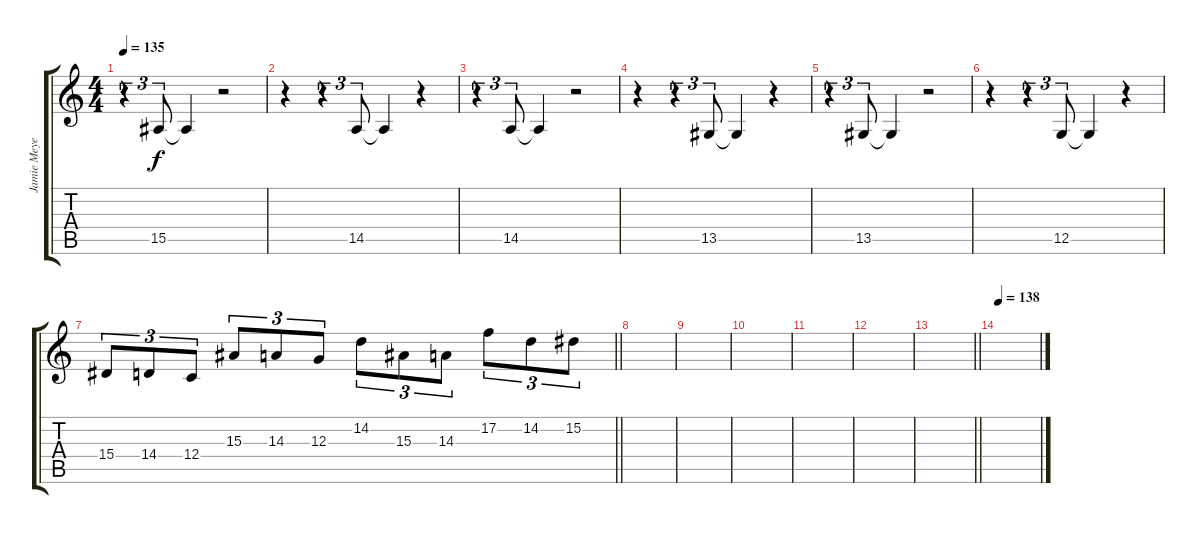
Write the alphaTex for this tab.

\track ("Jamie Meyer" "Jamie Meye") {instrument stringensemble2}
\staff {score tabs}
\tuning (E4 C4 G3 C3 G2 C2) {hide}
\ts (4 4)
\tempo 135
\clef g2
\ks c
r.4{tu (3 2) dy f} 15.5.8{tu (3 2)} 15.5{t}.4 r.2 |
r.4 r.4{tu (3 2)} 14.5.8{tu (3 2)} 14.5{t}.4 r.4 |
r.4{tu (3 2)} 14.5.8{tu (3 2)} 14.5{t}.4 r.2 |
r.4 r.4{tu (3 2)} 13.5.8{tu (3 2)} 13.5{t}.4 r.4 |
r.4{tu (3 2)} 13.5.8{tu (3 2)} 13.5{t}.4 r.2 |
r.4 r.4{tu (3 2)} 12.5.8{tu (3 2)} 12.5{t}.4 r.4 |
\barLineRight lightlight
15.4.8{tu (3 2) instrument churchorgan} 14.4.8{tu (3 2)} 12.4.8{tu (3 2)} 15.3.8{tu (3 2)} 14.3.8{tu (3 2)} 12.3.8{tu (3 2)} 14.2.8{tu (3 2)} 15.3.8{tu (3 2)} 14.3.8{tu (3 2)} 17.2.8{tu (3 2)} 14.2.8{tu (3 2)} 15.2.8{tu (3 2)} |
|
|
|
|
|
\barLineRight lightlight
|
\tempo 138
